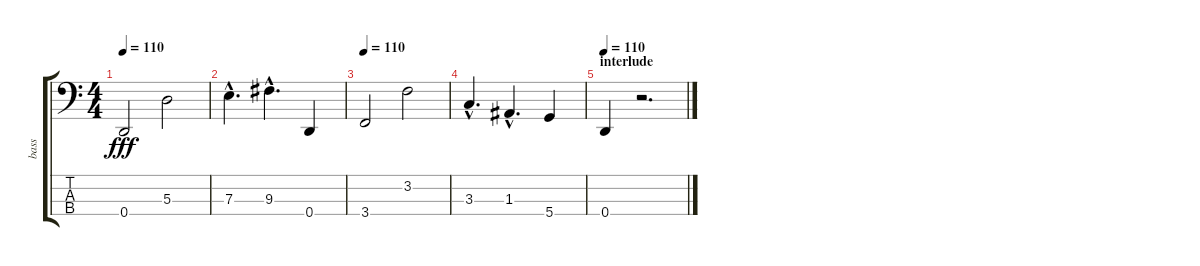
\track ("bass" "bass") {instrument electricbassfinger}
\staff {score tabs}
\tuning (G2 D2 A1 D1) {hide}
\ts (4 4)
\tempo 110
\clef f4
\ks c
0.4.2{dy fff} 5.3.2 |
7.3{hac}.4{d} 9.3{hac}.4{d} 0.4.4 |
\tempo 110
3.4.2 3.2.2 |
3.3{hac}.4{d} 1.3{hac}.4{d} 5.4.4 |
\section ("" "interlude")
\tempo 110
0.4.4 r.2{d}
